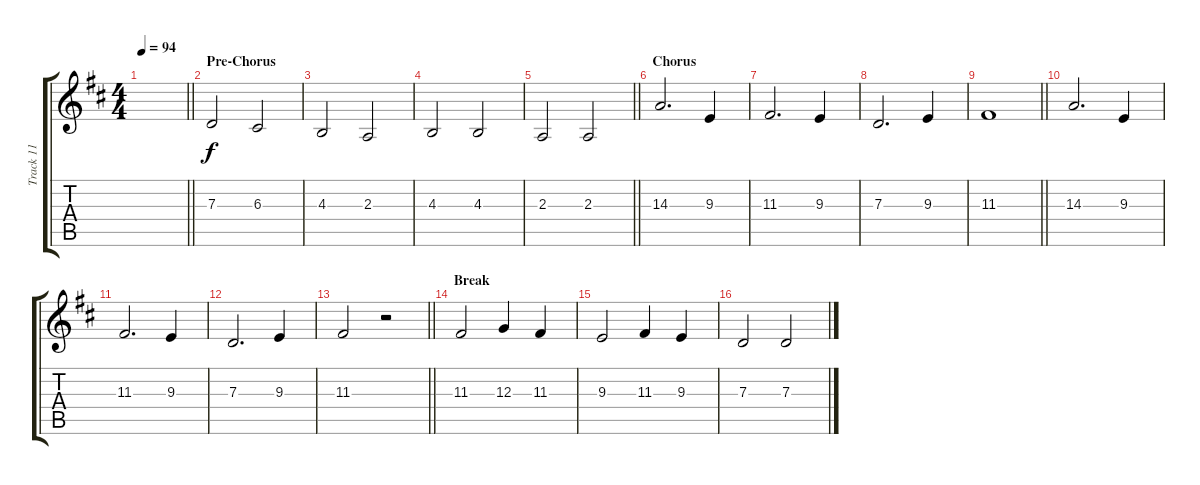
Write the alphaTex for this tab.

\track ("Track 11" "Track 11") {instrument pad2warm}
\staff {score tabs}
\tuning (E4 B3 G3 D3 A2 E2) {hide}
\ts (4 4)
\tempo 94
\clef g2
\barLineRight lightlight
\ks d
|
\section ("" "Pre-Chorus")
7.3.2 6.3.2 |
4.3.2 2.3.2 |
4.3.2 4.3.2 |
\barLineRight lightlight
2.3.2 2.3.2 |
\section ("" "Chorus")
14.3.2{d} 9.3.4 |
11.3.2{d} 9.3.4 |
7.3.2{d} 9.3.4 |
\barLineRight lightlight
11.3.1 |
\section ("" "")
14.3.2{d} 9.3.4 |
11.3.2{d} 9.3.4 |
7.3.2{d} 9.3.4 |
\barLineRight lightlight
11.3.2 r.2 |
\section ("" "Break")
11.3.2 12.3.4 11.3.4 |
9.3.2 11.3.4 9.3.4 |
7.3.2 7.3.2
